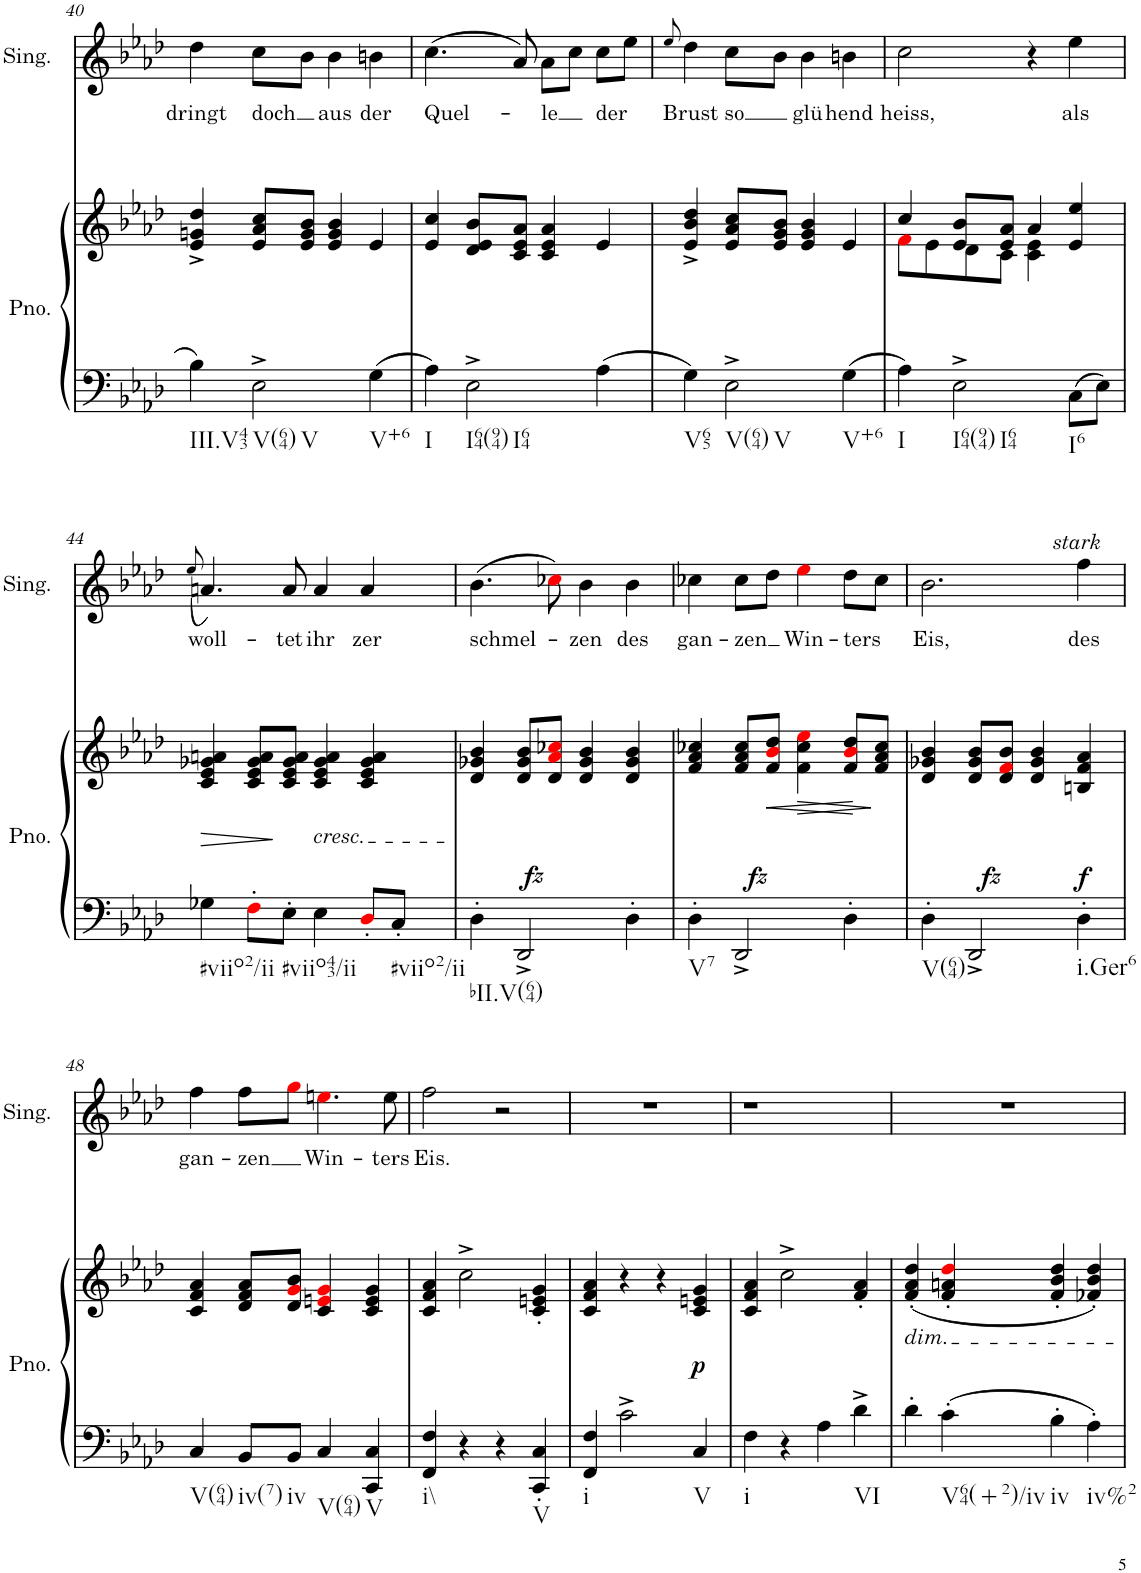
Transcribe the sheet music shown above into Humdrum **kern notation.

**kern	**kern	**dynam	**kern	**text
*part2	*part2	*part2	*part1	*part1
*staff3	*staff2	*staff2/3	*staff1	*staff1
*I"Pianoforte	*	*	*I"Singstimme	*
*I'Pno.	*	*	*I'Sing.	*
!!LO:PB:g=z
*clefF4	*clefG2	*	*clefG2	*
*k[b-e-a-d-]	*k[b-e-a-d-]	*	*k[b-e-a-d-]	*
*M2/2	*M2/2	*	*M2/2	*
*met(c|)	*met(c|)	*	*met(c|)	*
=40	=40	=40	=40	=40
!LO:TX:b:t=III.V43	!	!	!	!
!	!	!	!	!LO:LY:b
4B-\	4e-/^ 4gn/^ 4dd-/^	.	4dd-\	dringt
!LO:TX:b:t=V(64)	!	!	!	!
!LO:TX:b:t=V	!	!	!	!
!	!	!	!	!LO:LY:b
2E-^\	8e-/ 8a-/ 8cc/L	.	8cc\L	doch
.	8e-/ 8g/ 8b-/J	.	8b-\J	.
!	!	!	!	!LO:LY:b
.	4e-/ 4g/ 4b-/	.	4b-\	aus
!LO:TX:b:t=V+6	!	!	!	!
!	!	!	!	!LO:LY:b
4G\	4e-/	.	4bn\	der
=41	=41	=41	=41	=41
!LO:TX:b:t=I	!	!	!	!
!	!	!	!	!LO:LY:b
4A-\	4e-/ 4cc/	.	(4.cc\	Quel-
!LO:TX:b:t=I64(94)	!	!	!	!
!LO:TX:b:t=I64	!	!	!	!
2E-^\	8d-/ 8e-/ 8b-/L	.	.	.
.	8c/ 8e-/ 8a-/J	.	8a-/)	.
!	!	!	!	!LO:LY:b
.	4c/ 4e-/ 4a-/	.	8a-\L	-le
.	.	.	8cc\J	.
!	!	!	!	!LO:LY:b
4A-\	4e-/	.	8cc\L	der
.	.	.	8ee-\J	.
=42	=42	=42	=42	=42
.	.	.	8qee-/	.
!LO:TX:b:t=V65	!	!	!	!
!	!	!	!	!LO:LY:b
4G\	4e-/^ 4b-/^ 4dd-/^	.	4dd-\	Brust
!LO:TX:b:t=V(64)	!	!	!	!
!LO:TX:b:t=V	!	!	!	!
!	!	!	!	!LO:LY:b
2E-^\	8e-/ 8a-/ 8cc/L	.	8cc\L	so
.	8e-/ 8g/ 8b-/J	.	8b-\J	.
!	!	!	!	!LO:LY:b
.	4e-/ 4g/ 4b-/	.	4b-\	glü-
!LO:TX:b:t=V+6	!	!	!	!
!	!	!	!	!LO:LY:b
4G\	4e-/	.	4bn\	-hend
=43	=43	=43	=43	=43
*	*^	*	*	*
!LO:TX:b:t=I	!	!	!	!	!
!	!	!	!	!	!LO:LY:b
4A-\	4cc/	8fi\L	.	2cc\	heiss,
.	.	8e-\	.	.	.
!LO:TX:b:t=I64(94)	!	!	!	!	!
!LO:TX:b:t=I64	!	!	!	!	!
2E-^\	8e-/ 8b-/L	8d-\	.	.	.
.	8e-/ 8a-/J	8c\J	.	.	.
.	4a-/	4c\ 4e-\	.	4r	.
!LO:TX:b:t=I6	!	!	!	!	!
!	!	!	!	!	!LO:LY:b
8C\L	4ee-/	4e-/	.	4ee-\	als
8E-\J	.	.	.	.	.
*	*v	*v	*	*	*
!!LO:LB:g=z
=44	=44	=44	=44	=44
.	.	.	(8qee-/	.
!LO:TX:b:t=#viio2/ii	!	!	!	!
!	!	!LO:HP:b	!	!LO:LY:b
4G-X\	4c/ 4e-/ 4g-X/ 4an/	>	4.an/)	woll-
8F'i\L	8c/ 8e-/ 8g-/ 8a/L	.	.	.
!LO:TX:b:t=#viio43/ii	!	!	!	!
!	!	!	!	!LO:LY:b
8E-'\J	8c/ 8e-/ 8g-/ 8a/J	]	8a/	-tet
!	!LO:TX:b:i:t=cresc.	!	!	!
!	!	!	!	!LO:LY:b
4E-\	4c/ 4e-/ 4g-/ 4a/	.	4a/	ihr
!	!	!	!	!LO:LY:b
8D-'i/L	4c/ 4e-/ 4g-/ 4a/	.	4a/	zer
!LO:TX:b:t=#viio2/ii	!	!	!	!
8C'/J	.	.	.	.
=45	=45	=45	=45	=45
!LO:TX:b:t=bII.V(64)	!	!	!	!
!	!	!	!	!LO:LY:b
4D-'\	4d-/ 4g-X/ 4b-/	.	(4.b-\	schmel-
!	!	!LO:DY:a=2	!	!
2DD-^/	8d-/ 8g-/ 8b-/L	fz	.	.
.	8d-/ 8a-i/ 8cc-Xi/J	.	8cc-Xi\)	.
!	!	!	!	!LO:LY:b
.	4d-/ 4g-/ 4b-/	.	4b-\	-zen
!	!	!	!	!LO:LY:b
4D-'\	4d-/ 4g-/ 4b-/	.	4b-\	des
=46	=46	=46	=46	=46
!LO:TX:b:t=V7	!	!	!	!
!	!	!	!	!LO:LY:b
4D-'\	4f/ 4a-/ 4cc-X/	.	4cc-X\	gan-
!	!	!LO:DY:a=2	!	!LO:LY:b
2DD-^/	8f/ 8a-/ 8cc-/L	fz	8cc-\L	-zen
!	!	!LO:HP:b	!	!
.	8f/ 8b-i/ 8dd-/J	<	8dd-\J	.
!	!	!LO:HP:n=1:b	!	!LO:LY:b
.	4f\ 4cc-\ 4ee-i\	[ >	4ee-i\	Win-
!	!	!	!	!LO:LY:b
4D-'\	8f/ 8b-i/ 8dd-/L	]	8dd-\L	-ters
.	8f/ 8a-/ 8cc-/J	.	8cc-\J	.
=47	=47	=47	=47	=47
!LO:TX:b:t=V(64)	!	!	!	!
!	!	!	!	!LO:LY:b
4D-'\	4d-/ 4g-X/ 4b-/	.	2.b-\	Eis,
!	!	!LO:DY:a=2	!	!
2DD-^/	8d-/ 8g-/ 8b-/L	fz	.	.
.	8d-/ 8fi/ 8b-/J	.	.	.
.	4d-/ 4g-/ 4b-/	.	.	.
!	!	!	!LO:TX:a:i:t=stark	!
!LO:TX:b:t=i.Ger6	!	!	!	!
!	!	!LO:DY:a=2	!	!LO:LY:b
4D-'\	4Bn/ 4f/ 4a-/	f	4ff\	des
!!LO:LB:g=z
=48	=48	=48	=48	=48
!LO:TX:b:t=V(64)	!	!	!	!
!	!	!	!	!LO:LY:b
4C/	4c/ 4f/ 4a-/	.	4ff\	gan-
!LO:TX:b:t=iv(7)	!	!	!	!
!	!	!	!	!LO:LY:b
8BB-/L	8d-/ 8f/ 8a-/L	.	8ff\L	-zen
!LO:TX:b:t=iv	!	!	!	!
8BB-/J	8d-/ 8gi/ 8b-/J	.	8ggi\J	.
!LO:TX:b:t=V(64)	!	!	!	!
!	!	!	!	!LO:LY:b
4C/	4c/ 4eni/ 4gi/	.	4.eeni\	Win-
!LO:TX:b:t=V	!	!	!	!
4CC/ 4C/	4c/ 4e/ 4g/	.	.	.
!	!	!	!	!LO:LY:b
.	.	.	8ee\	-ters
=49	=49	=49	=49	=49
!LO:TX:b:t=i\\	!	!	!	!
!	!	!	!	!LO:LY:b
4FF/ 4F/	4c/ 4f/ 4a-/	.	2ff\	Eis.
4r	2cc^\	.	.	.
4r	.	.	2r	.
!LO:TX:b:t=V	!	!	!	!
4CC/' 4C/'	4c/' 4en/' 4g/'	.	.	.
=50	=50	=50	=50	=50
!LO:TX:b:t=i	!	!	!	!
4FF/ 4F/	4c/ 4f/ 4a-/	.	1r	.
2c^\	4r	.	.	.
.	4r	.	.	.
!LO:TX:b:t=V	!	!	!	!
!	!	!LO:DY:b	!	!
4C/	4c/ 4en/ 4g/	p	.	.
=51	=51	=51	=51	=51
!LO:TX:b:t=i	!	!	!	!
4F\	4c/ 4f/ 4a-/	.	1r	.
4r	2cc^\	.	.	.
4A-\	.	.	.	.
!LO:TX:b:t=VI	!	!	!	!
4d-^\	4f/' 4a-/'	.	.	.
=52	=52	=52	=52	=52
!	!LO:TX:b:i:t=dim.	!	!	!
4d-'\	(4f/' 4a-/' 4dd-/'	.	1r	.
!LO:TX:b:t=V64(+2)/iv	!	!	!	!
4c'\	4f/' 4an/' 4dd-i/'	.	.	.
!LO:TX:b:t=iv	!	!	!	!
4B-'\	4f/' 4b-/' 4dd-/'	.	.	.
!LO:TX:b:t=iv%2	!	!	!	!
4A-'\	4f-X/' 4b-/' 4dd-/')	.	.	.
=	=	=	=	=
*-	*-	*-	*-	*-
